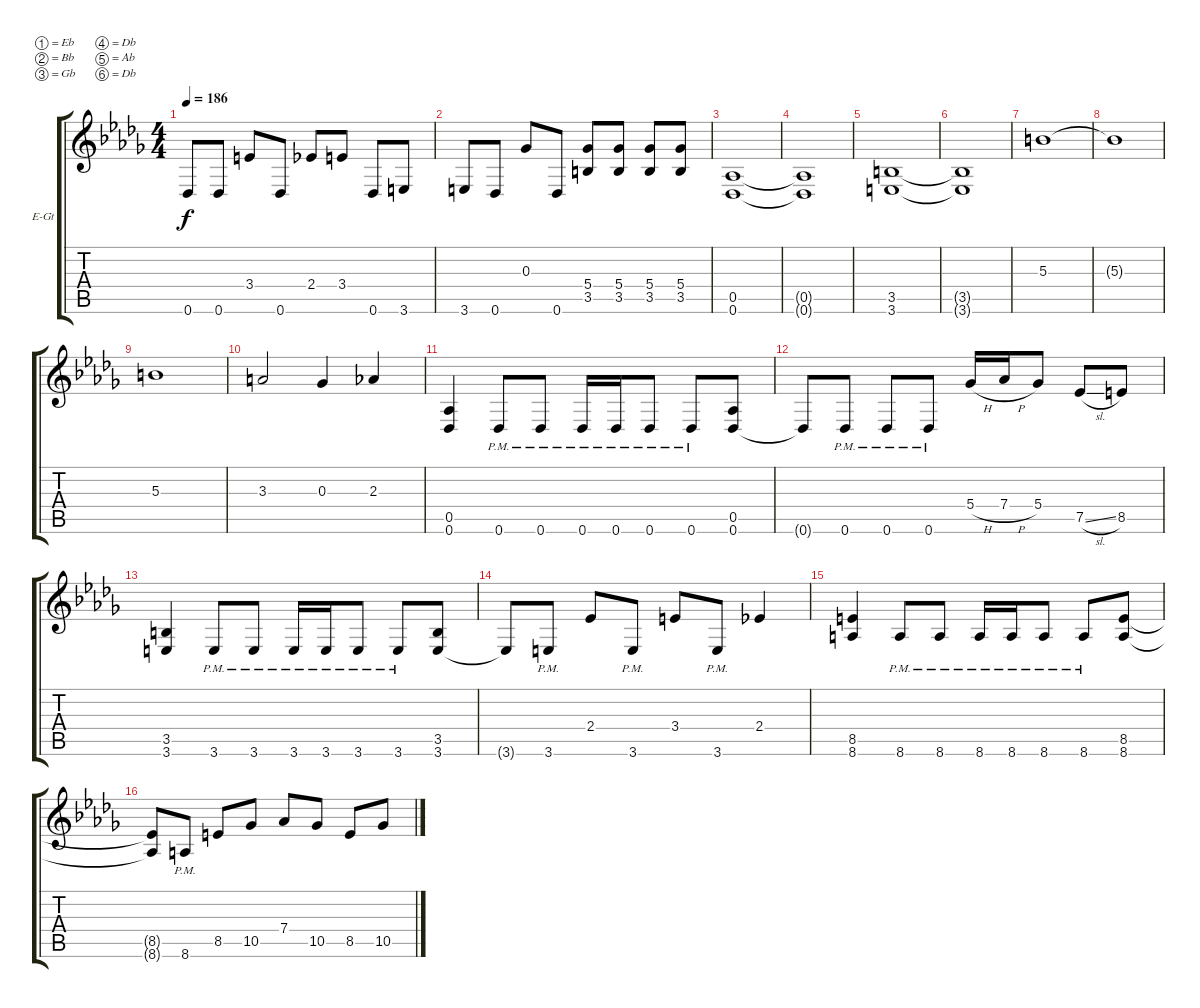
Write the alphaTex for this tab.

\bracketExtendMode groupsimilarinstruments
\firstSystemTrackNameOrientation horizontal
\otherSystemsTrackNameOrientation horizontal
\track ("Rhytm" "E-Gt") {instrument distortionguitar}
\staff {score tabs}
\tuning (Eb4 Bb3 Gb3 Db3 Ab2 Db2)
\ts (4 4)
\tempo 186
\clef g2
\ks db
0.6.8{dy f} 0.6.8 3.4.8 0.6.8 2.4.8 3.4.8 0.6.8 3.6.8 |
3.6.8 0.6.8 0.3.8 0.6.8 (5.4 3.5).8 (5.4 3.5).8 (5.4 3.5).8 (5.4 3.5).8 |
(0.5 0.6).1 |
(0.5{t} 0.6{t}).1 |
(3.5 3.6).1 |
(3.5{t} 3.6{t}).1 |
5.3.1 |
5.3{t}.1 |
5.3.1 |
3.3.2 0.3.4 2.3.4 |
(0.5 0.6).4 0.6{pm}.8 0.6{pm}.8 0.6{pm}.16 0.6{pm}.16 0.6{pm}.8 0.6{pm}.8 (0.5 0.6).8 |
0.6{t}.8 0.6{pm}.8 0.6{pm}.8 0.6{pm}.8 5.4{h}.16 7.4{h}.16 5.4.8 7.5{sl}.8 8.5.8 |
(3.5 3.6).4 3.6{pm}.8 3.6{pm}.8 3.6{pm}.16 3.6{pm}.16 3.6{pm}.8 3.6{pm}.8 (3.5 3.6).8 |
3.6{t}.8 3.6{pm}.8 2.4.8 3.6{pm}.8 3.4.8 3.6{pm}.8 2.4.4 |
(8.5 8.6).4 8.6{pm}.8 8.6{pm}.8 8.6{pm}.16 8.6{pm}.16 8.6{pm}.8 8.6{pm}.8 (8.5 8.6).8 |
(8.5{t} 8.6{t}).8 8.6{pm}.8 8.5.8 10.5.8 7.4.8 10.5.8 8.5.8 10.5.8
